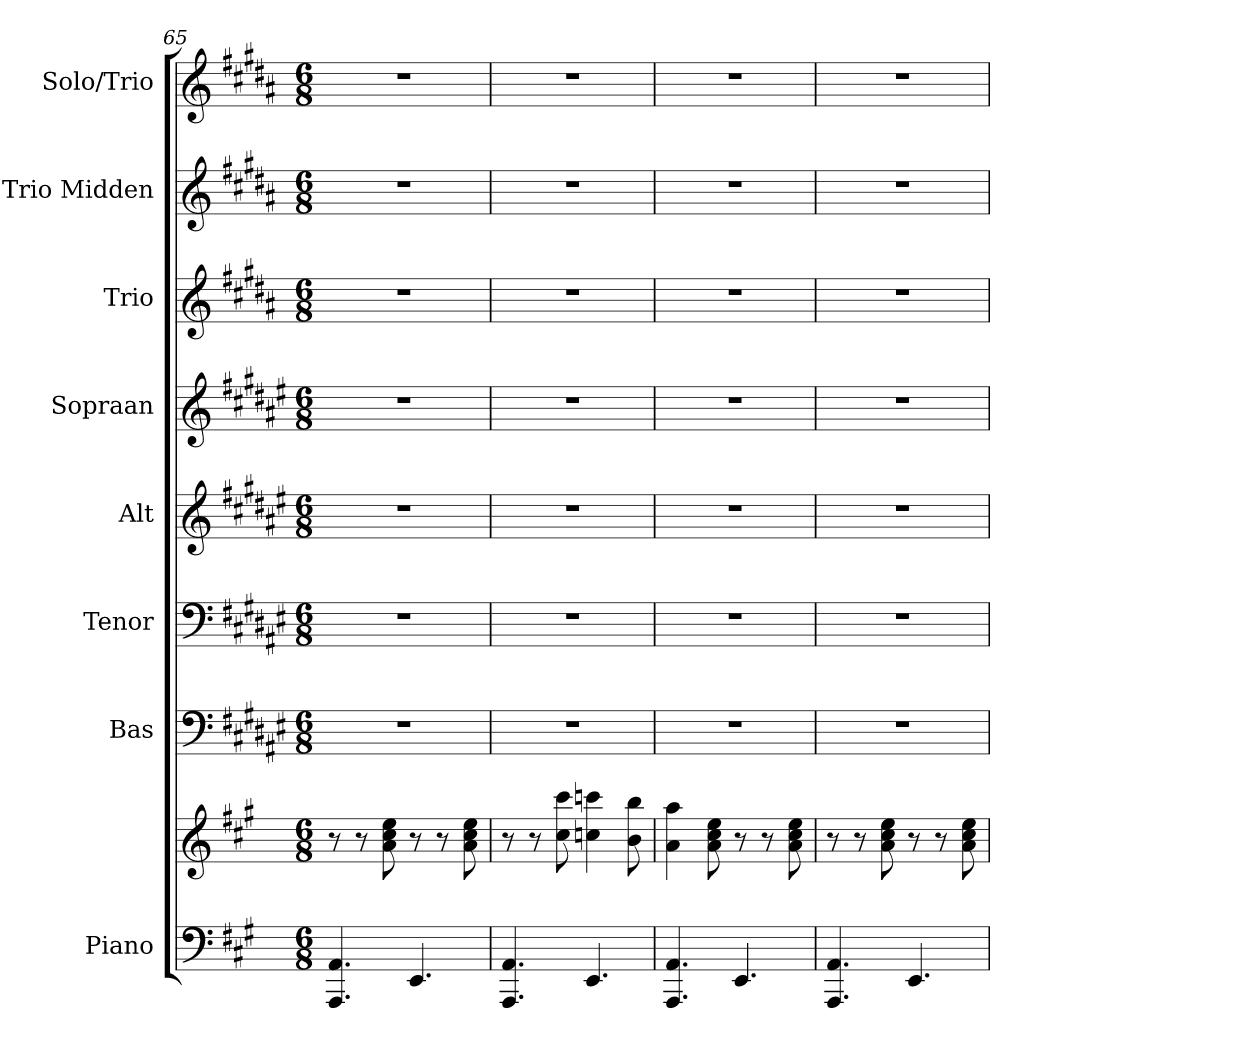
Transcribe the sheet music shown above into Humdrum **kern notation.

**kern	**kern	**kern	**kern	**kern	**kern	**kern	**kern	**kern
*part8	*part8	*part7	*part6	*part5	*part4	*part3	*part2	*part1
*staff9	*staff8	*staff7	*staff6	*staff5	*staff4	*staff3	*staff2	*staff1
*I"Piano	*	*I"Bas	*I"Tenor	*I"Alt	*I"Sopraan	*I"Trio	*I"Trio Midden	*I"Solo/Trio
*I'Pno.	*	*I'Bas	*I'Tenor	*I'Alt	*I'Sopraan	*	*I'Trio M	*I'S/Trio
*clefF4	*clefG2	*clefF4	*clefF4	*clefG2	*clefG2	*clefG2	*clefG2	*clefG2
*	*	*ITrd5c9	*ITrd5c9	*ITrd5c9	*ITrd5c9	*ITrd1c2	*ITrd1c2	*ITrd1c2
*k[f#c#g#]	*k[f#c#g#]	*k[f#c#g#]	*k[f#c#g#]	*k[f#c#g#]	*k[f#c#g#]	*k[f#c#g#]	*k[f#c#g#]	*k[f#c#g#]
*M6/8	*M6/8	*M6/8	*M6/8	*M6/8	*M6/8	*M6/8	*M6/8	*M6/8
=65	=65	=65	=65	=65	=65	=65	=65	=65
4.AAA/ 4.AA/	8r	2.r	2.r	2.r	2.r	2.r	2.r	2.r
.	8r	.	.	.	.	.	.	.
.	8a\ 8cc#\ 8ee\	.	.	.	.	.	.	.
4.EE/	8r	.	.	.	.	.	.	.
.	8r	.	.	.	.	.	.	.
.	8a\ 8cc#\ 8ee\	.	.	.	.	.	.	.
=66	=66	=66	=66	=66	=66	=66	=66	=66
4.AAA/ 4.AA/	8r	2.r	2.r	2.r	2.r	2.r	2.r	2.r
.	8r	.	.	.	.	.	.	.
.	8cc#\ 8ccc#\	.	.	.	.	.	.	.
4.EE/	4ccn\ 4cccn\	.	.	.	.	.	.	.
.	8b\ 8bb\	.	.	.	.	.	.	.
=67	=67	=67	=67	=67	=67	=67	=67	=67
4.AAA/ 4.AA/	4a\ 4aa\	2.r	2.r	2.r	2.r	2.r	2.r	2.r
.	8a\ 8cc#\ 8ee\	.	.	.	.	.	.	.
4.EE/	8r	.	.	.	.	.	.	.
.	8r	.	.	.	.	.	.	.
.	8a\ 8cc#\ 8ee\	.	.	.	.	.	.	.
!!LO:LB:g=z
=68	=68	=68	=68	=68	=68	=68	=68	=68
4.AAA/ 4.AA/	8r	2.r	2.r	2.r	2.r	2.r	2.r	2.r
.	8r	.	.	.	.	.	.	.
.	8a\ 8cc#\ 8ee\	.	.	.	.	.	.	.
4.EE/	8r	.	.	.	.	.	.	.
.	8r	.	.	.	.	.	.	.
.	8a\ 8cc#\ 8ee\	.	.	.	.	.	.	.
=	=	=	=	=	=	=	=	=
*-	*-	*-	*-	*-	*-	*-	*-	*-
